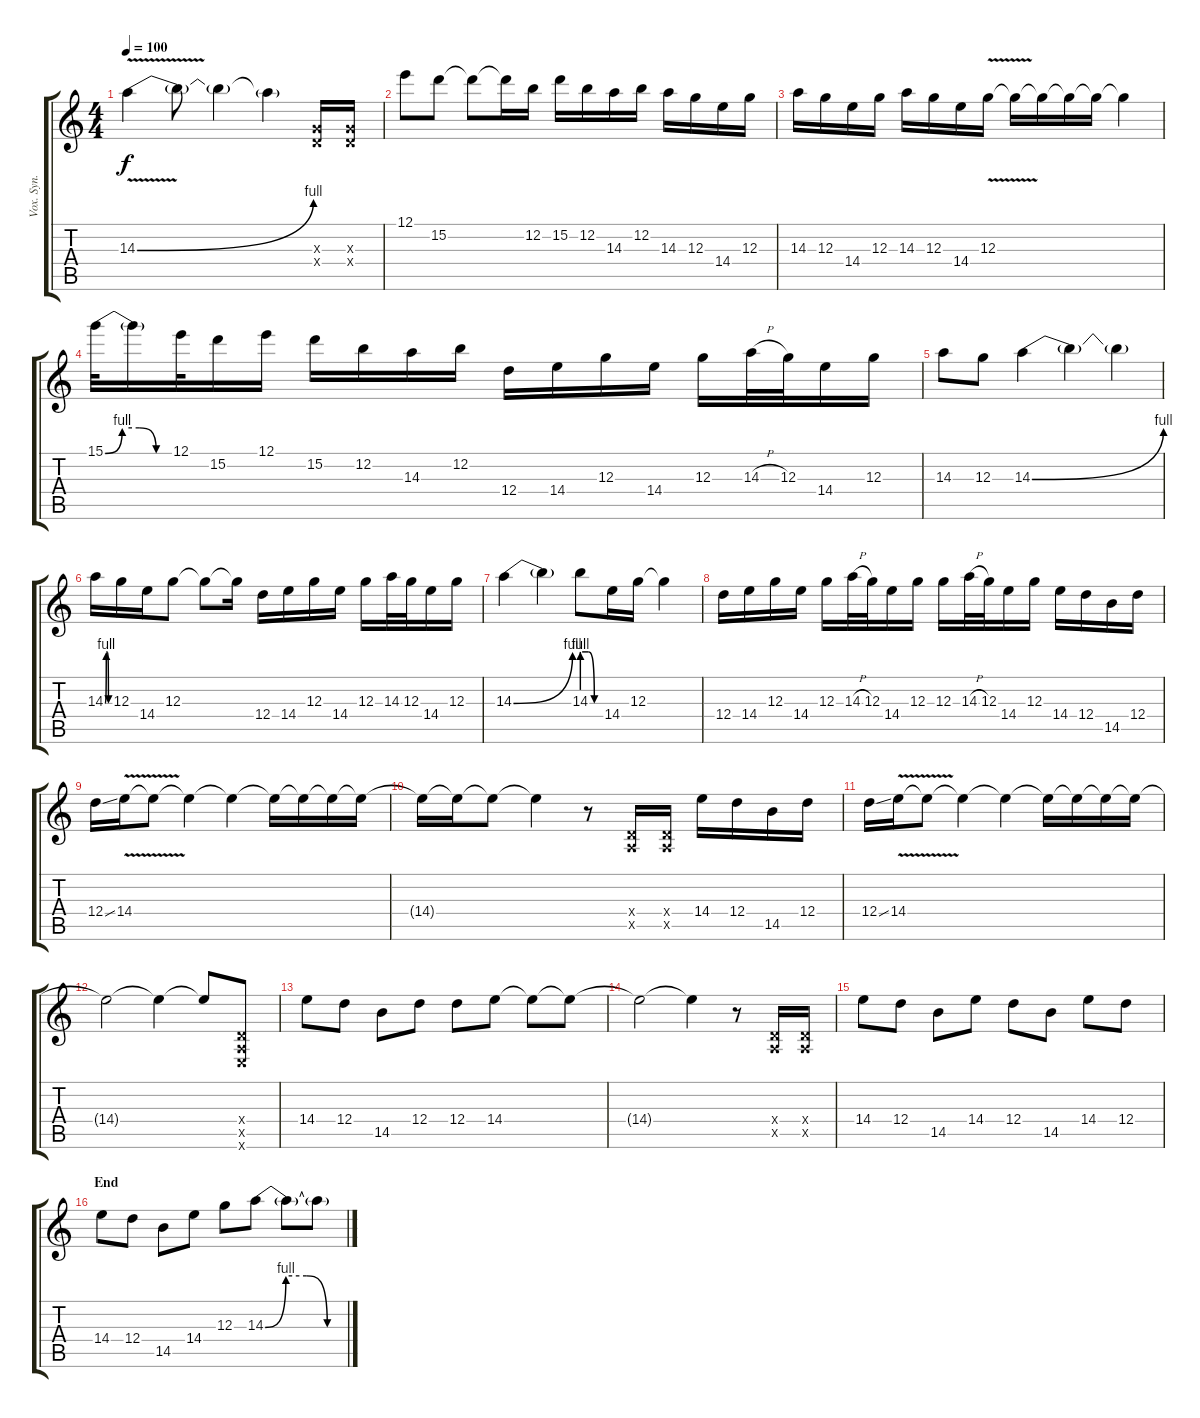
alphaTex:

\track ("Vox. Syn." "Vox. Syn.") {instrument guitarharmonics}
\staff {score tabs}
\tuning (E4 B3 G3 D3 A2 E2) {hide}
\ts (4 4)
\tempo 100
\clef g2
\ks c
14.3{be (bend 0 0 60 4) v}.4{dy f} 14.3{t}.8 14.3{t}.4 14.3{t}.4 (0.3{x} 0.4{x}).16 (0.3{x} 0.4{x}).16 |
12.1.8 15.2.8 15.2{t}.8 15.2{t}.16 12.2.16 15.2.16 12.2.16 14.3.16 12.2.16 14.3.16 12.3.16 14.4.16 12.3.16 |
14.3.16 12.3.16 14.4.16 12.3.16 14.3.16 12.3.16 14.4.16 12.3{v}.16 12.3{t}.16 12.3{t}.16 12.3{t}.16 12.3{t}.16 12.3{t}.4 |
15.1{be (custom 0 0 15 4 30 4 45 0 60 0)}.32 15.1{t}.16 12.1.32 15.2.16 12.1.16 15.2.16 12.2.16 14.3.16 12.2.16 12.4.16 14.4.16 12.3.16 14.4.16 12.3.16 14.3{h}.32 12.3.32 14.4.16 12.3.16 |
14.3.8 12.3.8 14.3{be (bend 0 0 60 4)}.4 14.3{t}.4 14.3{t}.4 |
14.3{be (custom 0 0 15 4 30 4 45 0 60 0)}.16 12.3.16 14.4.16 12.3.8 12.3{t}.8 12.3{t}.16 12.4.16 14.4.16 12.3.16 14.4.16 12.3.16 14.3.32 12.3.32 14.4.16 12.3.16 |
14.3{be (bend 0 0 60 4)}.4 14.3{t}.4 14.3{be (custom 0 4 20 4 40 0 60 0)}.8 14.4.16 12.3.16 12.3{t}.4 |
12.4.16 14.4.16 12.3.16 14.4.16 12.3.16 14.3{h}.32 12.3.32 14.4.16 12.3.16 12.3.16 14.3{h}.32 12.3.32 14.4.16 12.3.16 14.4.16 12.4.16 14.5.16 12.4.16 |
12.4{ss}.16 14.4{v}.16 14.4{t}.8 14.4{t}.4 14.4{t}.4 14.4{t}.16 14.4{t}.16 14.4{t}.16 14.4{t}.16 |
14.4{t}.16 14.4{t}.16 14.4{t}.8 14.4{t}.4 r.8 (0.4{x} 0.5{x}).16 (0.4{x} 0.5{x}).16 14.4.16 12.4.16 14.5.16 12.4.16 |
12.4{ss}.16 14.4{v}.16 14.4{t}.8 14.4{t}.4 14.4{t}.4 14.4{t}.16 14.4{t}.16 14.4{t}.16 14.4{t}.16 |
14.4{t}.2 14.4{t}.4 14.4{t}.8 (0.4{x} 0.5{x} 0.6{x}).8 |
14.4.8 12.4.8 14.5.8 12.4.8 12.4.8 14.4.8 14.4{t}.8 14.4{t}.8 |
14.4{t}.2 14.4{t}.4 r.8 (0.4{x} 0.5{x}).16 (0.4{x} 0.5{x}).16 |
14.4.8 12.4.8 14.5.8 14.4.8 12.4.8 14.5.8 14.4.8 12.4.8 |
\section ("" "End")
14.4.8 12.4.8 14.5.8 14.4.8 12.3.8 14.3{be (custom 0 0 15 4 30 4 45 0 60 0)}.8 14.3{t}.8 14.3{t}.8
